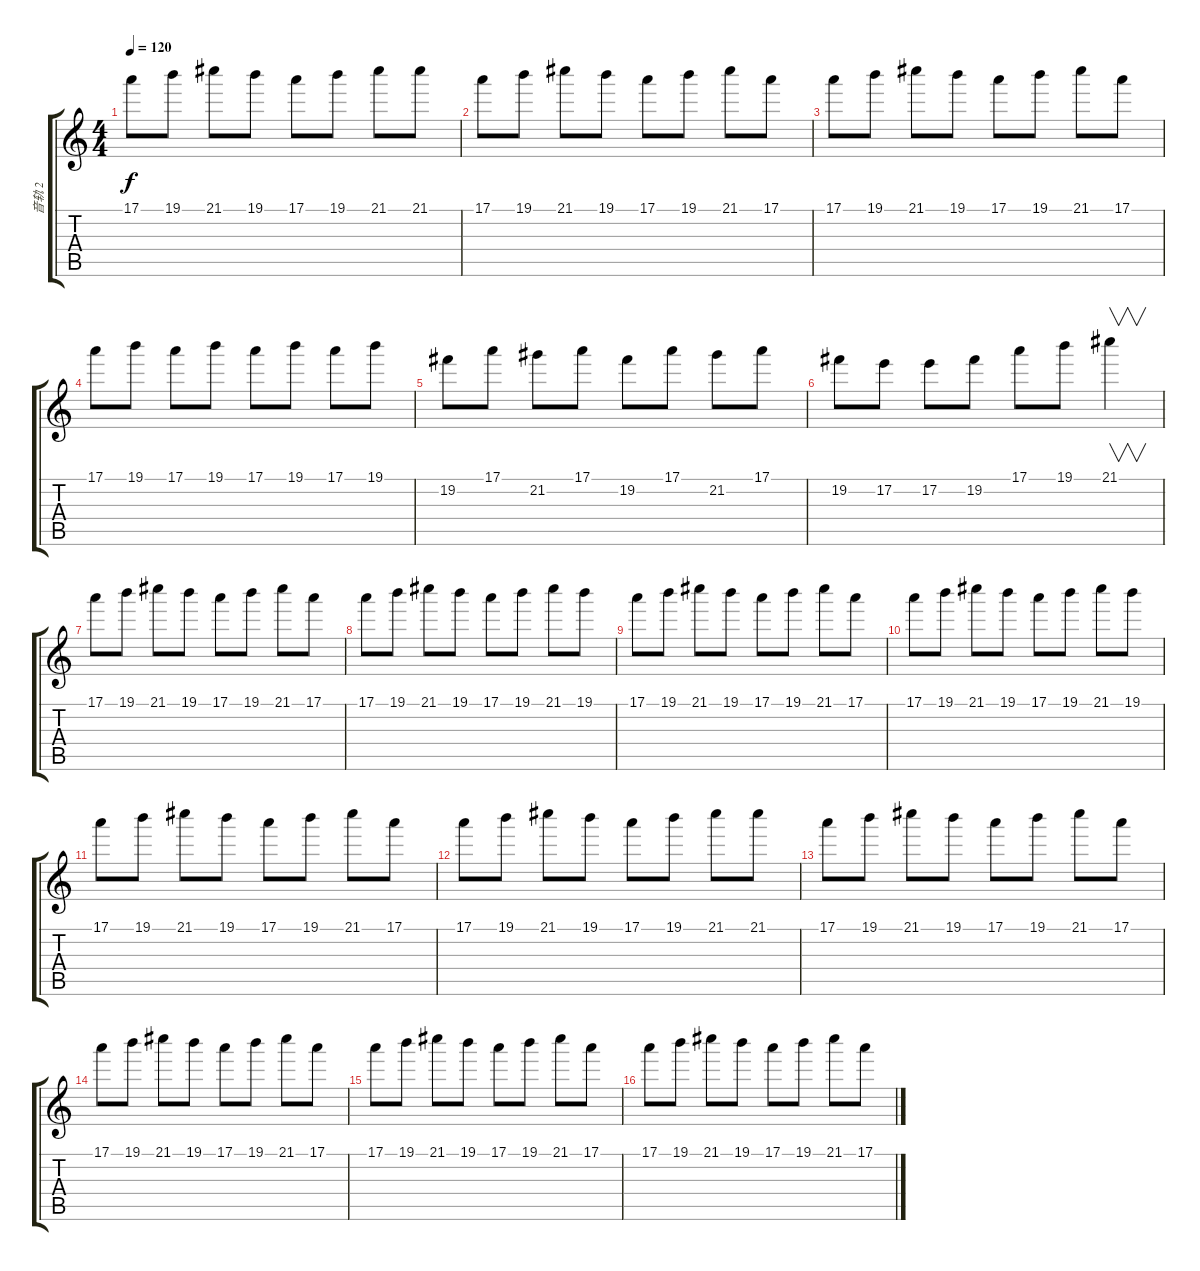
\track ("音轨 2" "音轨 2") {instrument overdrivenguitar}
\staff {score tabs}
\tuning (E4 B3 G3 D3 A2 E2) {hide}
\ts (4 4)
\tempo 120
\clef g2
\ks c
17.1.8{dy f} 19.1.8 21.1.8 19.1.8 17.1.8 19.1.8 21.1.8 21.1.8 |
17.1.8 19.1.8 21.1.8 19.1.8 17.1.8 19.1.8 21.1.8 17.1.8 |
17.1.8 19.1.8 21.1.8 19.1.8 17.1.8 19.1.8 21.1.8 17.1.8 |
17.1.8 19.1.8 17.1.8 19.1.8 17.1.8 19.1.8 17.1.8 19.1.8 |
19.2.8 17.1.8 21.2.8 17.1.8 19.2.8 17.1.8 21.2.8 17.1.8 |
19.2.8 17.2.8 17.2.8 19.2.8 17.1.8 19.1.8 21.1.4{v} |
17.1.8 19.1.8 21.1.8 19.1.8 17.1.8 19.1.8 21.1.8 17.1.8 |
17.1.8 19.1.8 21.1.8 19.1.8 17.1.8 19.1.8 21.1.8 19.1.8 |
17.1.8 19.1.8 21.1.8 19.1.8 17.1.8 19.1.8 21.1.8 17.1.8 |
17.1.8 19.1.8 21.1.8 19.1.8 17.1.8 19.1.8 21.1.8 19.1.8 |
17.1.8 19.1.8 21.1.8 19.1.8 17.1.8 19.1.8 21.1.8 17.1.8 |
17.1.8 19.1.8 21.1.8 19.1.8 17.1.8 19.1.8 21.1.8 21.1.8 |
17.1.8 19.1.8 21.1.8 19.1.8 17.1.8 19.1.8 21.1.8 17.1.8 |
17.1.8 19.1.8 21.1.8 19.1.8 17.1.8 19.1.8 21.1.8 17.1.8 |
17.1.8 19.1.8 21.1.8 19.1.8 17.1.8 19.1.8 21.1.8 17.1.8 |
17.1.8 19.1.8 21.1.8 19.1.8 17.1.8 19.1.8 21.1.8 17.1.8
